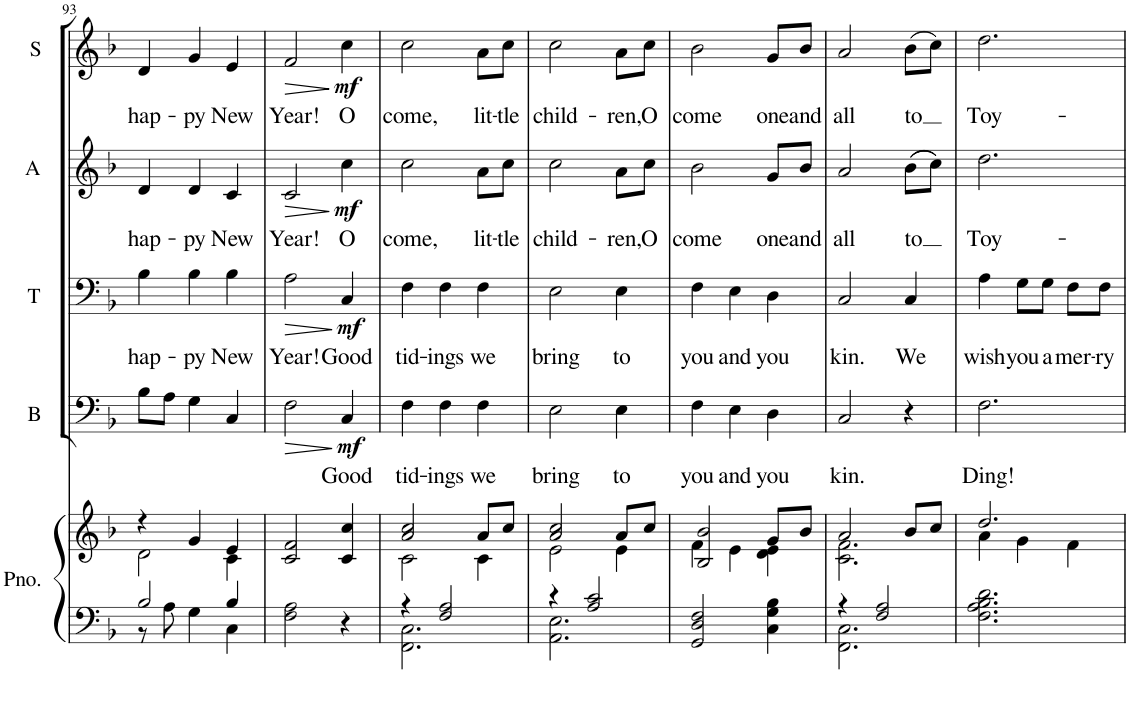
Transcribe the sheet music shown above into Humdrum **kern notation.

**kern	**kern	**kern	**text	**dynam	**kern	**text	**dynam	**kern	**text	**dynam	**kern	**text	**dynam
*part5	*part5	*part4	*part4	*part4	*part3	*part3	*part3	*part2	*part2	*part2	*part1	*part1	*part1
*staff6	*staff5	*staff4	*staff4	*staff4	*staff3	*staff3	*staff3	*staff2	*staff2	*staff2	*staff1	*staff1	*staff1
*I"Piano	*	*I"Bass	*	*	*I"Tenor	*	*	*I"Alto	*	*	*I"Soprano	*	*
*I'Pno.	*	*I'B	*	*	*I'T	*	*	*I'A	*	*	*I'S	*	*
!!LO:PB:g=z
*clefF4	*clefG2	*clefF4	*	*	*clefF4	*	*	*clefG2	*	*	*clefG2	*	*
*k[b-]	*k[b-]	*k[b-]	*	*	*k[b-]	*	*	*k[b-]	*	*	*k[b-]	*	*
*M3/4	*M3/4	*M3/4	*	*	*M3/4	*	*	*M3/4	*	*	*M3/4	*	*
=93	=93	=93	=93	=93	=93	=93	=93	=93	=93	=93	=93	=93	=93
*^	*^	*	*	*	*	*	*	*	*	*	*	*	*
!	!	!	!	!	!	!	!	!LO:LY:b	!	!	!LO:LY:b	!	!	!LO:LY:b	!
2B-/	8r	4r	2d\	8B-\L	.	.	4B-\	hap-	.	4d/	hap-	.	4d/	hap-	.
.	8A\	.	.	8A\J	.	.	.	.	.	.	.	.	.	.	.
!	!	!	!	!	!	!	!	!LO:LY:b	!	!	!LO:LY:b	!	!	!LO:LY:b	!
.	4G\	4g/	.	4G\	.	.	4B-\	-py	.	4d/	-py	.	4g/	-py	.
!	!	!	!	!	!	!	!	!LO:LY:b	!	!	!LO:LY:b	!	!	!LO:LY:b	!
4B-/	4C\	4e/	4c\	4C/	.	.	4B-\	New	.	4c/	New	.	4e/	New	.
=94	=94	=94	=94	=94	=94	=94	=94	=94	=94	=94	=94	=94	=94	=94	=94
!	!	!	!	!	!	!LO:HP:b	!	!LO:LY:b	!LO:HP:b	!	!LO:LY:b	!LO:HP:b	!	!LO:LY:b	!LO:HP:b
*v	*v	*	*	*	*	*	*	*	*	*	*	*	*	*	*
*	*v	*v	*	*	*	*	*	*	*	*	*	*	*	*
2F\ 2A\	2c/ 2f/	2F\	.	>	2A\	Year!	>	2c/	Year!	>	2f/	Year!	>
!	!	!	!LO:LY:b	!LO:DY:n=1:b	!	!LO:LY:b	!LO:DY:n=1:b	!	!LO:LY:b	!LO:DY:n=1:b	!	!LO:LY:b	!LO:DY:n=1:b
4r	4c/ 4cc/	4C/	Good	] mf	4C/	Good	] mf	4cc\	O	] mf	4cc\	O	] mf
=95	=95	=95	=95	=95	=95	=95	=95	=95	=95	=95	=95	=95	=95
*^	*^	*	*	*	*	*	*	*	*	*	*	*	*
!	!	!	!	!	!LO:LY:b	!	!	!LO:LY:b	!	!	!LO:LY:b	!	!	!LO:LY:b	!
4r	2.FF\ 2.C\	2a/ 2cc/	2c\	4F\	tid-	.	4F\	tid-	.	2cc\	come,	.	2cc\	come,	.
!	!	!	!	!	!LO:LY:b	!	!	!LO:LY:b	!	!	!	!	!	!	!
2F/ 2A/	.	.	.	4F\	-ings	.	4F\	-ings	.	.	.	.	.	.	.
!	!	!	!	!	!LO:LY:b	!	!	!LO:LY:b	!	!	!LO:LY:b	!	!	!LO:LY:b	!
.	.	8a/L	4c\	4F\	we	.	4F\	we	.	8a\L	lit-	.	8a\L	lit-	.
!	!	!	!	!	!	!	!	!	!	!	!LO:LY:b	!	!	!LO:LY:b	!
.	.	8cc/J	.	.	.	.	.	.	.	8cc\J	-tle	.	8cc\J	-tle	.
=96	=96	=96	=96	=96	=96	=96	=96	=96	=96	=96	=96	=96	=96	=96	=96
!	!	!	!	!	!LO:LY:b	!	!	!LO:LY:b	!	!	!LO:LY:b	!	!	!LO:LY:b	!
4r	2.AA\ 2.E\	2a/ 2cc/	2e\	2E\	bring	.	2E\	bring	.	2cc\	child-	.	2cc\	child-	.
2A/ 2c/	.	.	.	.	.	.	.	.	.	.	.	.	.	.	.
!	!	!	!	!	!LO:LY:b	!	!	!LO:LY:b	!	!	!LO:LY:b	!	!	!LO:LY:b	!
.	.	8a/L	4e\	4E\	to	.	4E\	to	.	8a\L	-ren,	.	8a\L	-ren,	.
!	!	!	!	!	!	!	!	!	!	!	!LO:LY:b	!	!	!LO:LY:b	!
.	.	8cc/J	.	.	.	.	.	.	.	8cc\J	O	.	8cc\J	O	.
*v	*v	*	*	*	*	*	*	*	*	*	*	*	*	*	*
=97	=97	=97	=97	=97	=97	=97	=97	=97	=97	=97	=97	=97	=97	=97
!	!	!	!	!LO:LY:b	!	!	!LO:LY:b	!	!	!LO:LY:b	!	!	!LO:LY:b	!
2GG/ 2D/ 2F/	2B-/ 2b-/	4f\	4F\	you	.	4F\	you	.	2b-\	come	.	2b-\	come	.
!	!	!	!	!LO:LY:b	!	!	!LO:LY:b	!	!	!	!	!	!	!
.	.	4e\	4E\	and	.	4E\	and	.	.	.	.	.	.	.
!	!	!	!	!LO:LY:b	!	!	!LO:LY:b	!	!	!LO:LY:b	!	!	!LO:LY:b	!
4C\ 4G\ 4B-\	8g/L	4d\ 4e\	4D\	you	.	4D\	you	.	8g/L	one	.	8g/L	one	.
!	!	!	!	!	!	!	!	!	!	!LO:LY:b	!	!	!LO:LY:b	!
.	8b-/J	.	.	.	.	.	.	.	8b-/J	and	.	8b-/J	and	.
=98	=98	=98	=98	=98	=98	=98	=98	=98	=98	=98	=98	=98	=98	=98
*^	*	*	*	*	*	*	*	*	*	*	*	*	*	*
!	!	!	!	!	!LO:LY:b	!	!	!LO:LY:b	!	!	!LO:LY:b	!	!	!LO:LY:b	!
4r	2.FF\ 2.C\	2a/	2.c\ 2.f\	2C/	kin.	.	2C/	kin.	.	2a/	all	.	2a/	all	.
2F/ 2A/	.	.	.	.	.	.	.	.	.	.	.	.	.	.	.
!	!	!	!	!	!	!	!	!LO:LY:b	!	!	!LO:LY:b	!	!	!LO:LY:b	!
.	.	8b-/L	.	4r	.	.	4C/	We	.	((8b-\L	to	.	(8b-\L	to	.
.	.	8cc/J	.	.	.	.	.	.	.	8cc\J))	.	.	8cc\J)	.	.
*v	*v	*	*	*	*	*	*	*	*	*	*	*	*	*	*
=99	=99	=99	=99	=99	=99	=99	=99	=99	=99	=99	=99	=99	=99	=99
!	!	!	!	!LO:LY:b	!	!	!LO:LY:b	!	!	!LO:LY:b	!	!	!LO:LY:b	!
2.F\ 2.A\ 2.B-\ 2.d\	2.dd/	4a\	2.F\	Ding!	.	4A\	wish	.	2.dd\	Toy-	.	2.dd\	Toy-	.
!	!	!	!	!	!	!	!LO:LY:b	!	!	!	!	!	!	!
.	.	4g\	.	.	.	8G\L	you	.	.	.	.	.	.	.
!	!	!	!	!	!	!	!LO:LY:b	!	!	!	!	!	!	!
.	.	.	.	.	.	8G\J	a	.	.	.	.	.	.	.
!	!	!	!	!	!	!	!LO:LY:b	!	!	!	!	!	!	!
.	.	4f\	.	.	.	8F\L	mer-	.	.	.	.	.	.	.
!	!	!	!	!	!	!	!LO:LY:b	!	!	!	!	!	!	!
.	.	.	.	.	.	8F\J	-ry	.	.	.	.	.	.	.
*	*v	*v	*	*	*	*	*	*	*	*	*	*	*	*
=	=	=	=	=	=	=	=	=	=	=	=	=	=
*-	*-	*-	*-	*-	*-	*-	*-	*-	*-	*-	*-	*-	*-
